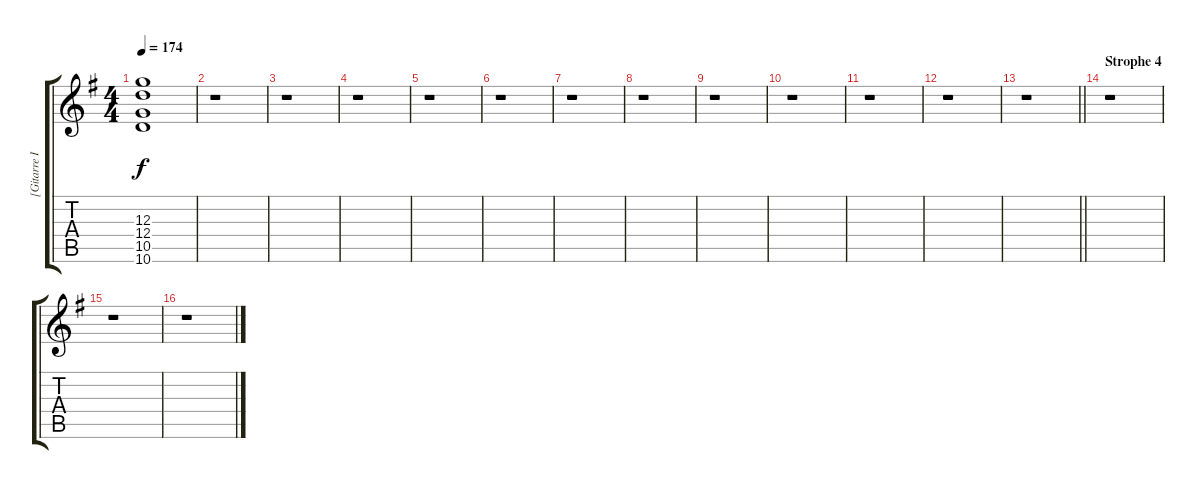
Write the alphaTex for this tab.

\track ("[Gitarre II]" "[Gitarre I") {instrument overdrivenguitar}
\staff {score tabs}
\tuning (E4 B3 G3 D3 A2 E2) {hide}
\ts (4 4)
\tempo 174
\clef g2
\ks g
(12.3{t} 12.4{t} 10.5{t} 10.6{t}).1{dy f} |
r.1 |
r.1 |
r.1 |
r.1 |
r.1 |
r.1 |
r.1 |
r.1 |
r.1 |
r.1 |
r.1 |
\barLineRight lightlight
r.1 |
\section ("" "Strophe 4")
r.1 |
r.1 |
r.1
